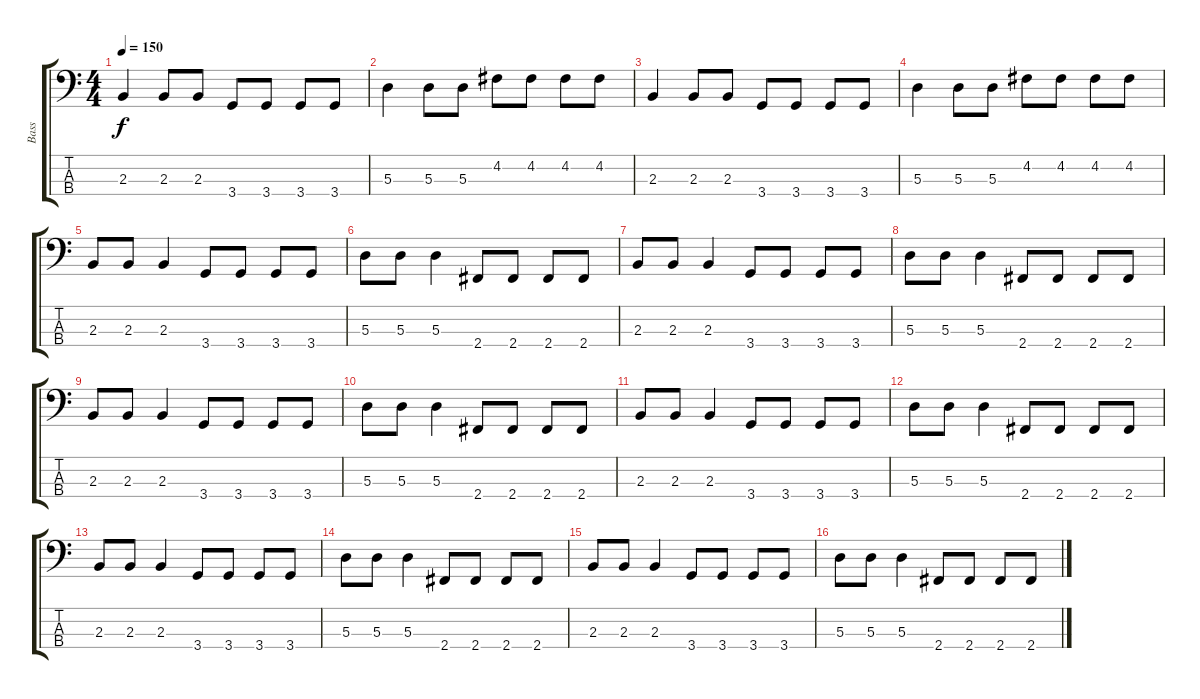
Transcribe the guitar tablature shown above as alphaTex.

\track ("Bass" "Bass") {instrument electricbassfinger}
\staff {score tabs}
\tuning (G2 D2 A1 E1) {hide}
\ts (4 4)
\tempo 150
\clef f4
\ks c
2.3.4{dy f} 2.3.8 2.3.8 3.4.8 3.4.8 3.4.8 3.4.8 |
5.3.4 5.3.8 5.3.8 4.2.8 4.2.8 4.2.8 4.2.8 |
2.3.4 2.3.8 2.3.8 3.4.8 3.4.8 3.4.8 3.4.8 |
5.3.4 5.3.8 5.3.8 4.2.8 4.2.8 4.2.8 4.2.8 |
2.3.8 2.3.8 2.3.4 3.4.8 3.4.8 3.4.8 3.4.8 |
5.3.8 5.3.8 5.3.4 2.4.8 2.4.8 2.4.8 2.4.8 |
2.3.8 2.3.8 2.3.4 3.4.8 3.4.8 3.4.8 3.4.8 |
5.3.8 5.3.8 5.3.4 2.4.8 2.4.8 2.4.8 2.4.8 |
2.3.8 2.3.8 2.3.4 3.4.8 3.4.8 3.4.8 3.4.8 |
5.3.8 5.3.8 5.3.4 2.4.8 2.4.8 2.4.8 2.4.8 |
2.3.8 2.3.8 2.3.4 3.4.8 3.4.8 3.4.8 3.4.8 |
5.3.8 5.3.8 5.3.4 2.4.8 2.4.8 2.4.8 2.4.8 |
2.3.8 2.3.8 2.3.4 3.4.8 3.4.8 3.4.8 3.4.8 |
5.3.8 5.3.8 5.3.4 2.4.8 2.4.8 2.4.8 2.4.8 |
2.3.8 2.3.8 2.3.4 3.4.8 3.4.8 3.4.8 3.4.8 |
5.3.8 5.3.8 5.3.4 2.4.8 2.4.8 2.4.8 2.4.8
